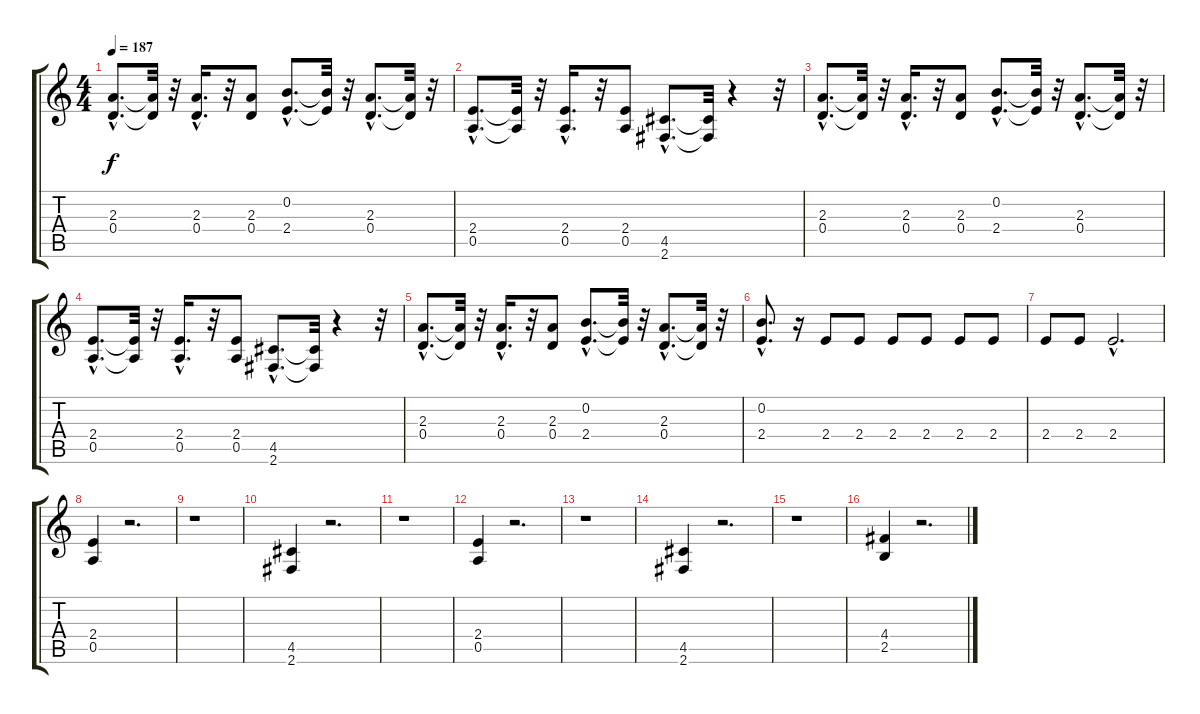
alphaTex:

\track "" {instrument overdrivenguitar}
\staff {score tabs}
\tuning (E4 B3 G3 D3 A2 E2) {hide}
\ts (4 4)
\tempo 187
\clef g2
\ks c
(2.3{hac} 0.4{hac}).8{d dy f} (2.3{t} 0.4{t}).32 r.32 (2.3{hac} 0.4{hac}).16{d} r.32 (2.3 0.4).8 (0.2{hac} 2.4{hac}).8{d} (0.2{t} 2.4{t}).32 r.32 (2.3{hac} 0.4{hac}).8{d} (2.3{t} 0.4{t}).32 r.32 |
(2.4{hac} 0.5{hac}).8{d} (2.4{t} 0.5{t}).32 r.32 (2.4{hac} 0.5{hac}).16{d} r.32 (2.4 0.5).8 (4.5{hac} 2.6{hac}).8{d} (4.5{t} 2.6{t}).32 r.4 r.32 |
(2.3{hac} 0.4{hac}).8{d} (2.3{t} 0.4{t}).32 r.32 (2.3{hac} 0.4{hac}).16{d} r.32 (2.3 0.4).8 (0.2{hac} 2.4{hac}).8{d} (0.2{t} 2.4{t}).32 r.32 (2.3{hac} 0.4{hac}).8{d} (2.3{t} 0.4{t}).32 r.32 |
(2.4{hac} 0.5{hac}).8{d} (2.4{t} 0.5{t}).32 r.32 (2.4{hac} 0.5{hac}).16{d} r.32 (2.4 0.5).8 (4.5{hac} 2.6{hac}).8{d} (4.5{t} 2.6{t}).32 r.4 r.32 |
(2.3{hac} 0.4{hac}).8{d} (2.3{t} 0.4{t}).32 r.32 (2.3{hac} 0.4{hac}).16{d} r.32 (2.3 0.4).8 (0.2{hac} 2.4{hac}).8{d} (0.2{t} 2.4{t}).32 r.32 (2.3{hac} 0.4{hac}).8{d} (2.3{t} 0.4{t}).32 r.32 |
(0.2{hac} 2.4{hac}).8{d} r.16 2.4.8 2.4.8 2.4.8 2.4.8 2.4.8 2.4.8 |
2.4.8 2.4.8 2.4{hac}.2{d} |
(2.4 0.5).4 r.2{d} |
r.1 |
(4.5 2.6).4 r.2{d} |
r.1 |
(2.4 0.5).4 r.2{d} |
r.1 |
(4.5 2.6).4 r.2{d} |
r.1 |
(4.4 2.5).4 r.2{d}
